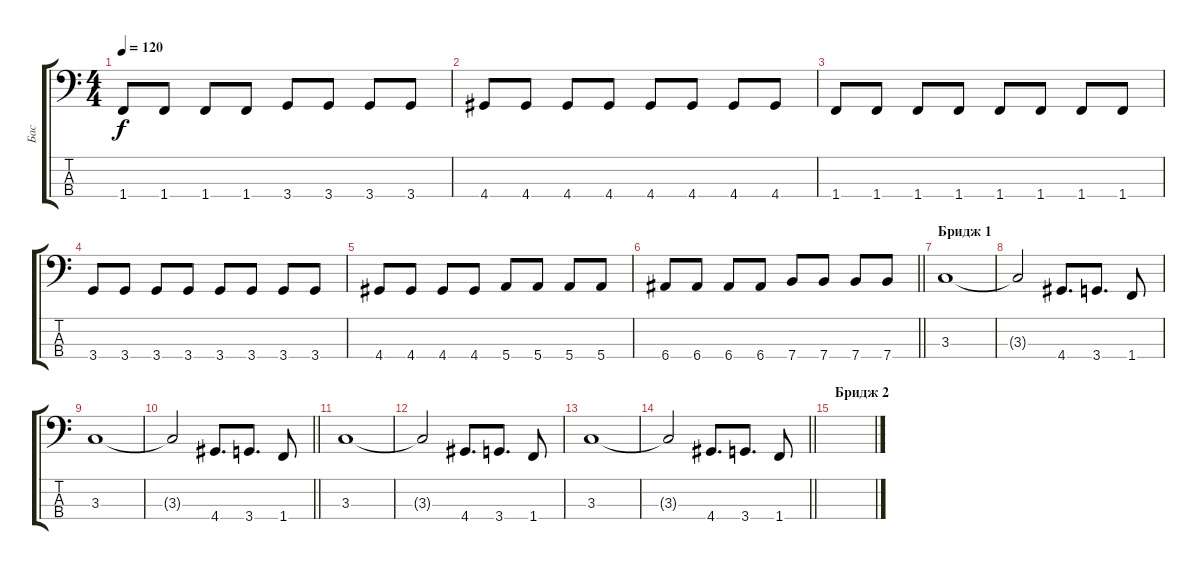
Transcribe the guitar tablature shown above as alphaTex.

\track ("Бас" "Бас") {instrument electricbasspick}
\staff {score tabs}
\tuning (G2 D2 A1 E1) {hide}
\ts (4 4)
\tempo 120
\clef f4
\ks c
1.4.8{dy f} 1.4.8 1.4.8 1.4.8 3.4.8 3.4.8 3.4.8 3.4.8 |
4.4.8 4.4.8 4.4.8 4.4.8 4.4.8 4.4.8 4.4.8 4.4.8 |
1.4.8 1.4.8 1.4.8 1.4.8 1.4.8 1.4.8 1.4.8 1.4.8 |
3.4.8 3.4.8 3.4.8 3.4.8 3.4.8 3.4.8 3.4.8 3.4.8 |
4.4.8 4.4.8 4.4.8 4.4.8 5.4.8 5.4.8 5.4.8 5.4.8 |
\barLineRight lightlight
6.4.8 6.4.8 6.4.8 6.4.8 7.4.8 7.4.8 7.4.8 7.4.8 |
\section ("" "Бридж 1")
3.3.1 |
3.3{t}.2 4.4.8{d} 3.4.8{d} 1.4.8 |
3.3.1 |
\barLineRight lightlight
3.3{t}.2 4.4.8{d} 3.4.8{d} 1.4.8 |
3.3.1 |
3.3{t}.2 4.4.8{d} 3.4.8{d} 1.4.8 |
3.3.1 |
\barLineRight lightlight
3.3{t}.2 4.4.8{d} 3.4.8{d} 1.4.8 |
\section ("" "Бридж 2")
